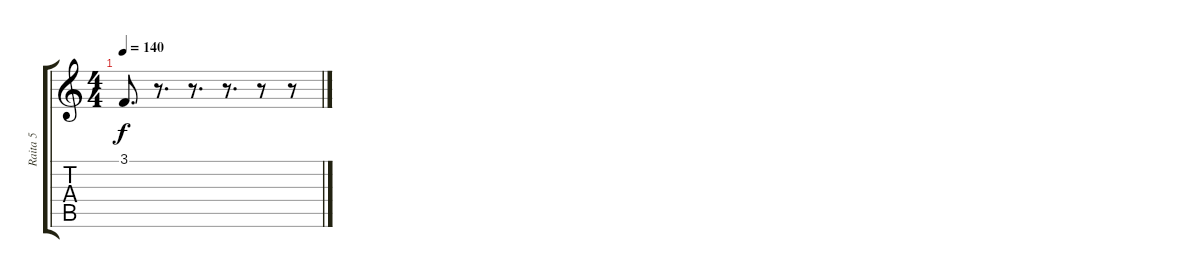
\track ("Raita 5" "Raita 5") {instrument frenchhorn}
\staff {score tabs}
\tuning (D4 A3 F3 C3 G2 D2) {hide}
\ts (4 4)
\tempo 140
\clef g2
\ks c
3.1.8{d dy f} r.8{d} r.8{d} r.8{d} r.8 r.8
